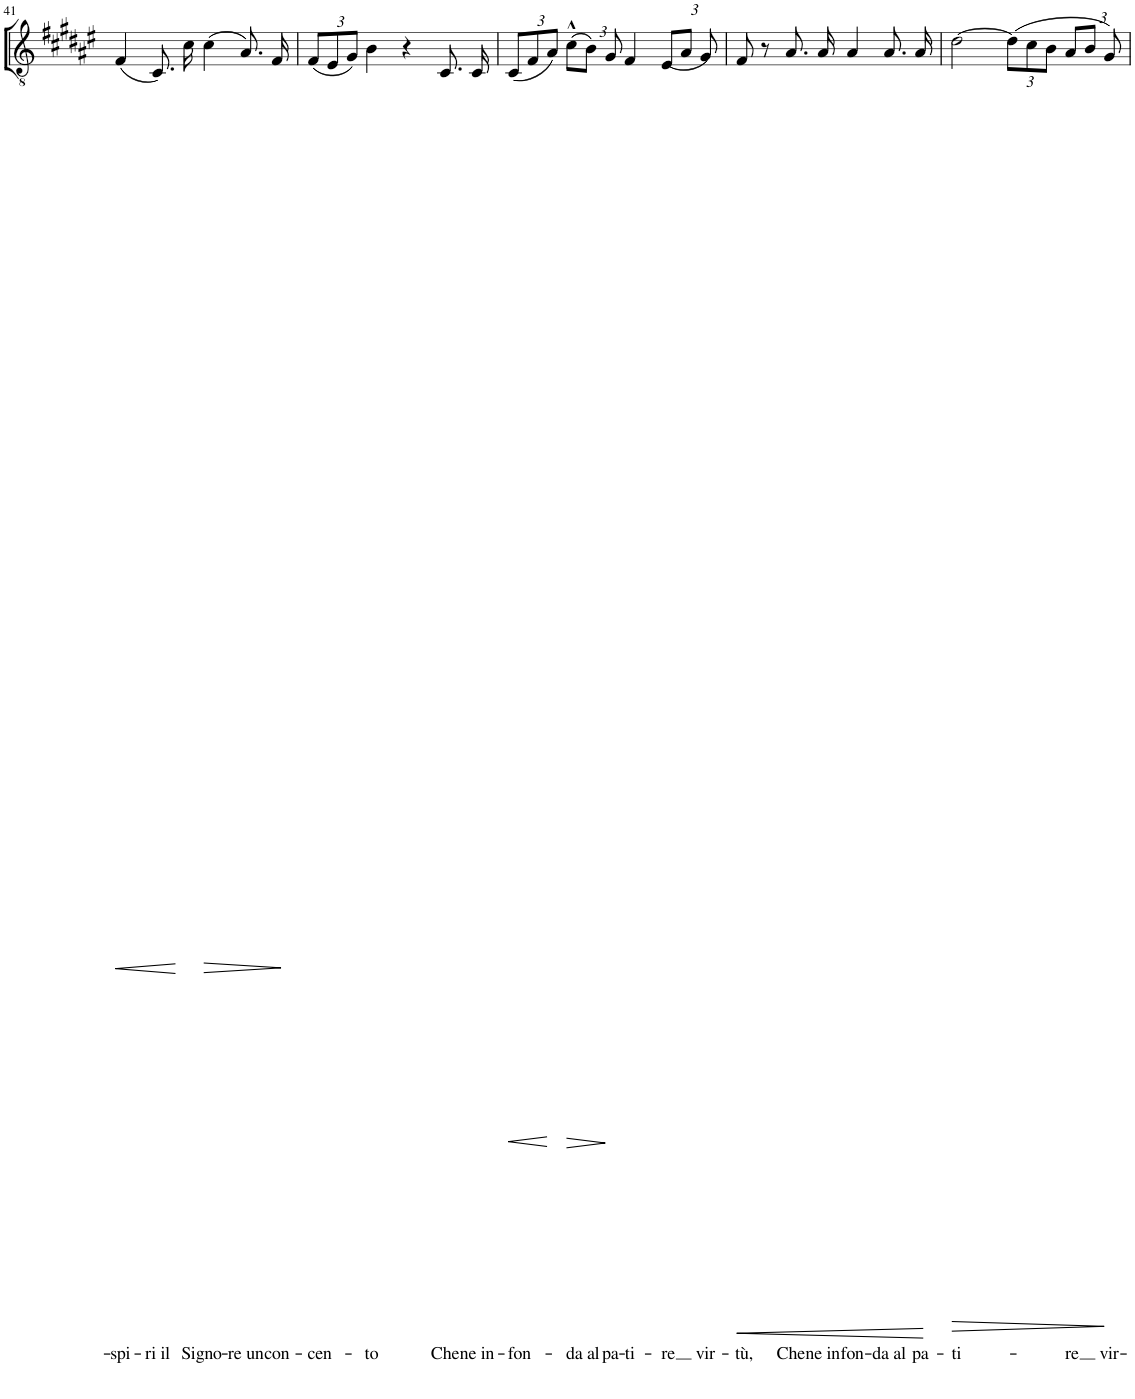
**kern	**text	**dynam
*part1	*part1	*part1
*staff1	*staff1	*staff1
*I"TII	*	*
!!LO:PB:g=z
*clefGv2	*	*
*k[f#c#g#d#a#e#]	*	*
*M4/4	*	*
*met(c)	*	*
=41	=41	=41
!	!LO:LY:b	!LO:HP:b
(4F#/	-spi-	<
!	!LO:LY:b	!
8.C#/)	-ri il	.
!	!LO:LY:b	!
16c#\	Si-	[
!	!LO:LY:b	!LO:HP:b
(4c#\	-gno-	>
!	!LO:LY:b	!
8.A#/)	-re un	.
!	!LO:LY:b	!
16F#/	con-	.
.	.	]
=42	=42	=42
*Xbrackettup	*	*
!	!LO:LY:b	!
(12F#/L	-cen-	.
12E#/	.	.
12G#/J)	.	.
!	!LO:LY:b	!
4B\	-to	.
4r	.	.
!	!LO:LY:b	!
8.C#/	Che	.
!	!LO:LY:b	!
16C#/	ne in-	.
=43	=43	=43
!	!LO:LY:b	!LO:HP:b
(12C#/L	-fon-	<
12F#/	.	.
12A#/J)	.	[
!	!LO:LY:b	!LO:HP:b
(12c#^^\L	-da al	>
12B\J)	.	.
!	!LO:LY:b	!
12G#/	pa-	]
!	!LO:LY:b	!
4F#/	-ti-	.
!	!LO:LY:b	!
(12E#/L	-re	.
12A#/J	.	.
!	!LO:LY:b	!
12G#/)	vir-	.
=44	=44	=44
!	!LO:LY:b	!LO:HP:b
8F#/	-tù,	<
8r	.	.
!	!LO:LY:b	!
8.A#/	Che	.
!	!LO:LY:b	!
16A#/	ne in-	.
!	!LO:LY:b	!
4A#/	-fon-	.
!	!LO:LY:b	!
8.A#/	-da al	.
!	!LO:LY:b	!
16A#/	pa-	[
=45	=45	=45
!	!LO:LY:b	!LO:HP:b
[2d#\	-ti-	>
(12d#\L]	.	.
12c#\	.	.
12B\J	.	.
!	!LO:LY:b	!
12A#/L	-re	.
12B/J	.	.
!	!LO:LY:b	!
12G#/)	vir-	]
=	=	=
*-	*-	*-
